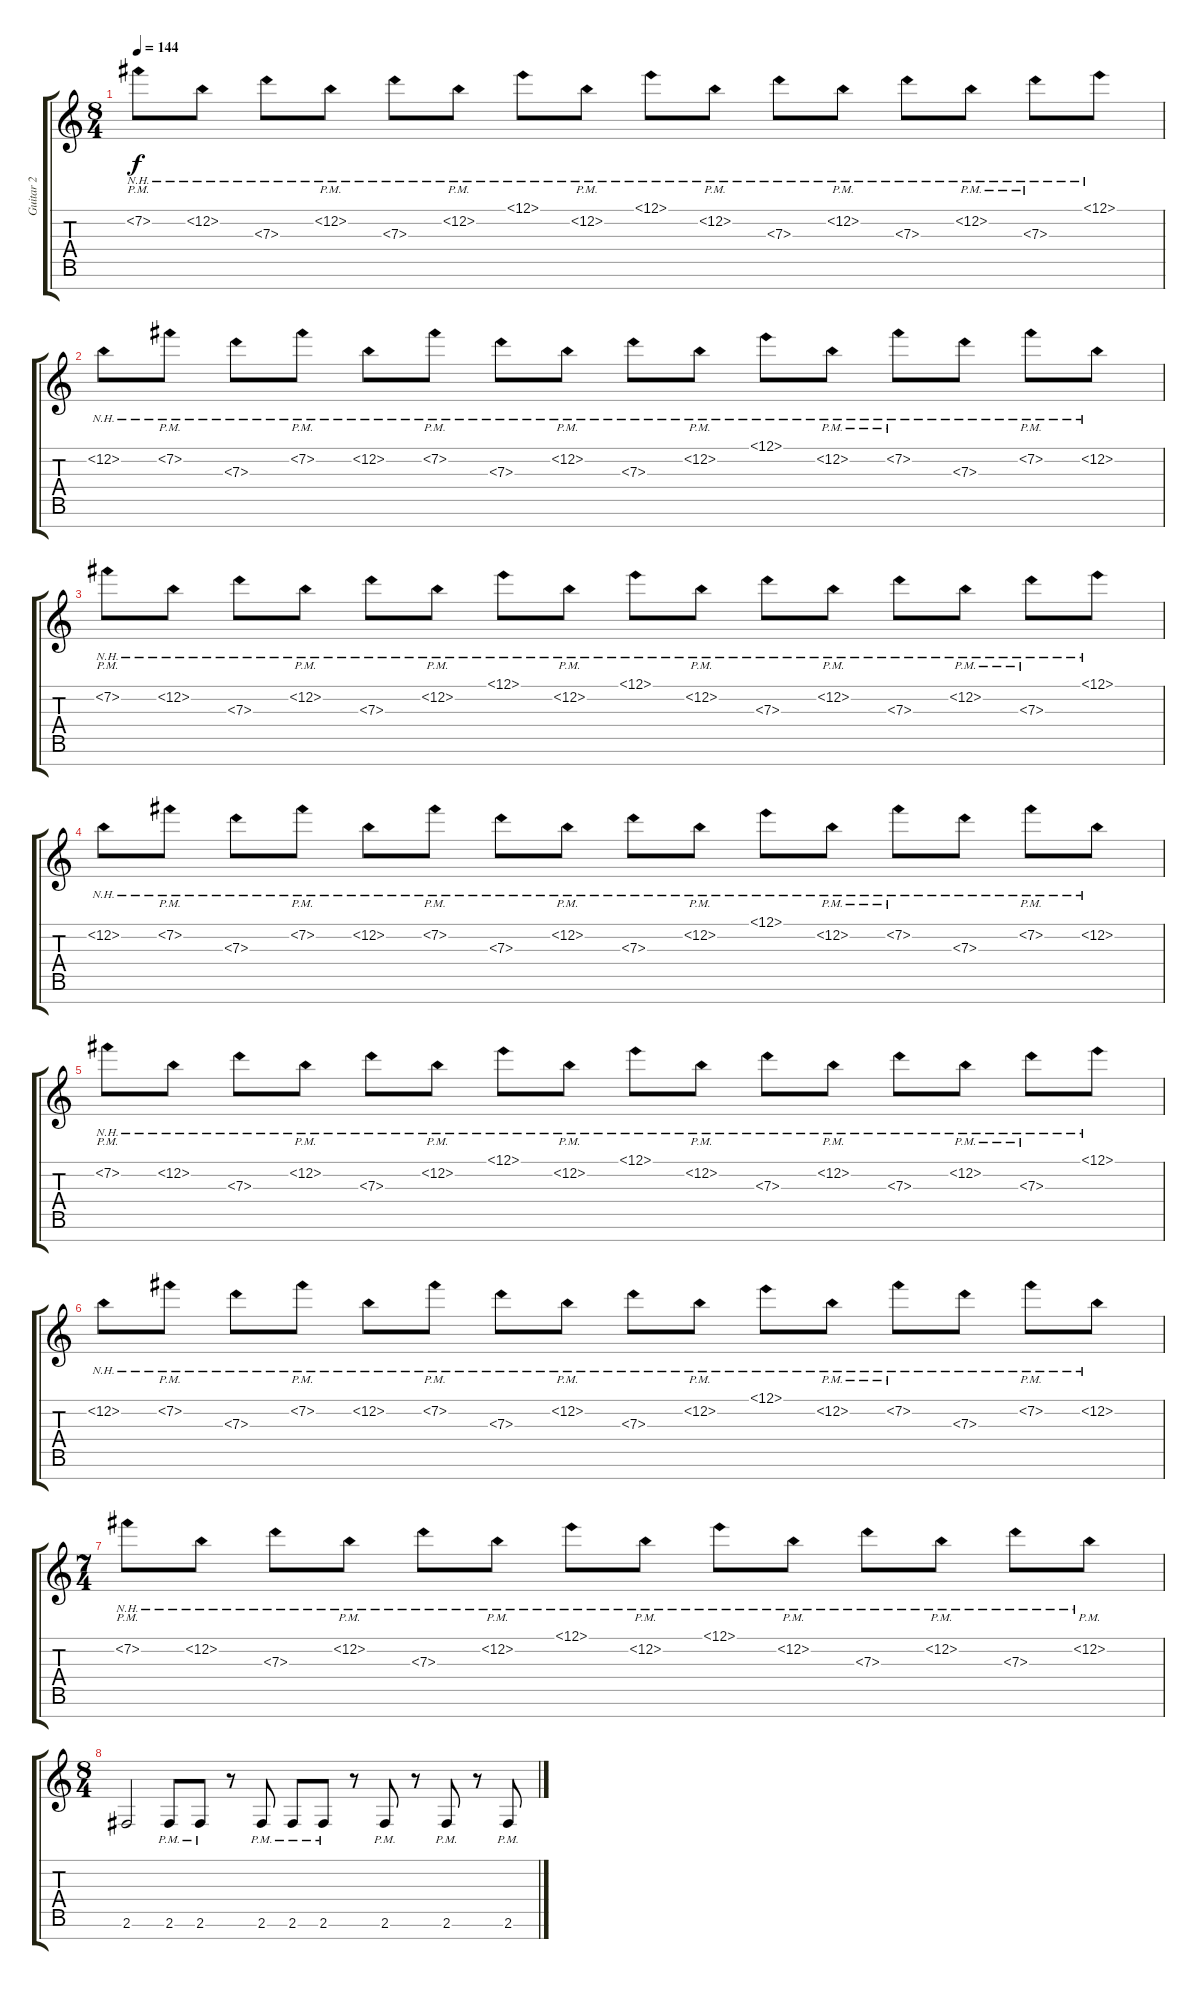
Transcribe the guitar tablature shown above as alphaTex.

\track ("Guitar 2" "Guitar 2") {instrument distortionguitar}
\staff {score tabs}
\tuning (E4 B3 G3 D3 A2 E2 B1) {hide}
\ts (8 4)
\tempo 144
\clef g2
\ks c
7.2{nh pm}.8{dy f} 12.2{nh}.8 7.3{nh}.8 12.2{nh pm}.8 7.3{nh}.8 12.2{nh pm}.8 12.1{nh}.8 12.2{nh pm}.8 12.1{nh}.8 12.2{nh pm}.8 7.3{nh}.8 12.2{nh pm}.8 7.3{nh}.8 12.2{nh pm}.8 7.3{nh pm}.8 12.1{nh}.8 |
12.2{nh}.8 7.2{nh pm}.8 7.3{nh}.8 7.2{nh pm}.8 12.2{nh}.8 7.2{nh pm}.8 7.3{nh}.8 12.2{nh pm}.8 7.3{nh}.8 12.2{nh pm}.8 12.1{nh}.8 12.2{nh pm}.8 7.2{nh pm}.8 7.3{nh}.8 7.2{nh pm}.8 12.2{nh}.8 |
7.2{nh pm}.8 12.2{nh}.8 7.3{nh}.8 12.2{nh pm}.8 7.3{nh}.8 12.2{nh pm}.8 12.1{nh}.8 12.2{nh pm}.8 12.1{nh}.8 12.2{nh pm}.8 7.3{nh}.8 12.2{nh pm}.8 7.3{nh}.8 12.2{nh pm}.8 7.3{nh pm}.8 12.1{nh}.8 |
12.2{nh}.8 7.2{nh pm}.8 7.3{nh}.8 7.2{nh pm}.8 12.2{nh}.8 7.2{nh pm}.8 7.3{nh}.8 12.2{nh pm}.8 7.3{nh}.8 12.2{nh pm}.8 12.1{nh}.8 12.2{nh pm}.8 7.2{nh pm}.8 7.3{nh}.8 7.2{nh pm}.8 12.2{nh}.8 |
7.2{nh pm}.8 12.2{nh}.8 7.3{nh}.8 12.2{nh pm}.8 7.3{nh}.8 12.2{nh pm}.8 12.1{nh}.8 12.2{nh pm}.8 12.1{nh}.8 12.2{nh pm}.8 7.3{nh}.8 12.2{nh pm}.8 7.3{nh}.8 12.2{nh pm}.8 7.3{nh pm}.8 12.1{nh}.8 |
12.2{nh}.8 7.2{nh pm}.8 7.3{nh}.8 7.2{nh pm}.8 12.2{nh}.8 7.2{nh pm}.8 7.3{nh}.8 12.2{nh pm}.8 7.3{nh}.8 12.2{nh pm}.8 12.1{nh}.8 12.2{nh pm}.8 7.2{nh pm}.8 7.3{nh}.8 7.2{nh pm}.8 12.2{nh}.8 |
\ts (7 4)
7.2{nh pm}.8 12.2{nh}.8 7.3{nh}.8 12.2{nh pm}.8 7.3{nh}.8 12.2{nh pm}.8 12.1{nh}.8 12.2{nh pm}.8 12.1{nh}.8 12.2{nh pm}.8 7.3{nh}.8 12.2{nh pm}.8 7.3{nh}.8 12.2{nh pm}.8 |
\ts (8 4)
2.6.2{instrument distortionguitar} 2.6{pm}.8 2.6{pm}.8 r.8 2.6{pm}.8 2.6{pm}.8 2.6{pm}.8 r.8 2.6{pm}.8 r.8 2.6{pm}.8 r.8 2.6{pm}.8
